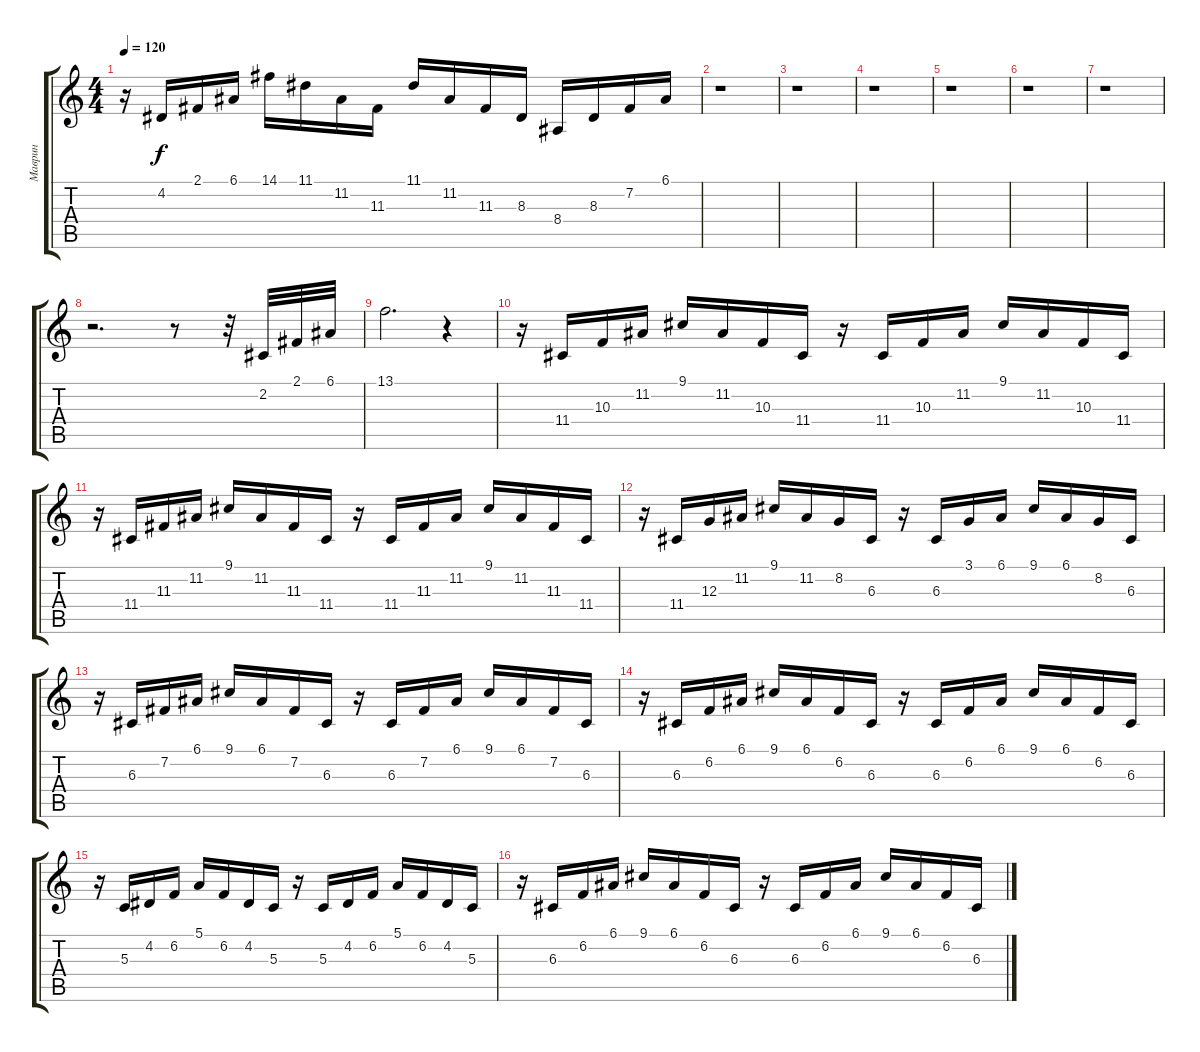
\track ("Маврин" "Маврин") {instrument lead1square}
\staff {score tabs}
\tuning (E4 B3 G3 D3 A2 E2) {hide}
\ts (4 4)
\tempo 120
\clef g2
\ks c
r.16{dy f} 4.2.16 2.1.16 6.1.16 14.1.16 11.1.16 11.2.16 11.3.16 11.1.16 11.2.16 11.3.16 8.3.16 8.4.16 8.3.16 7.2.16 6.1.16 |
r.1 |
r.1 |
r.1 |
r.1 |
r.1 |
r.1 |
r.2{d} r.8 r.32 2.2.32{instrument lead1square} 2.1.32 6.1.32 |
13.1.2{d} r.4 |
r.16 11.4.16 10.3.16 11.2.16 9.1.16 11.2.16 10.3.16 11.4.16 r.16 11.4.16 10.3.16 11.2.16 9.1.16 11.2.16 10.3.16 11.4.16 |
r.16 11.4.16 11.3.16 11.2.16 9.1.16 11.2.16 11.3.16 11.4.16 r.16 11.4.16 11.3.16 11.2.16 9.1.16 11.2.16 11.3.16 11.4.16 |
r.16 11.4.16 12.3.16 11.2.16 9.1.16 11.2.16 8.2.16 6.3.16 r.16 6.3.16 3.1.16 6.1.16 9.1.16 6.1.16 8.2.16 6.3.16 |
r.16 6.3.16 7.2.16 6.1.16 9.1.16 6.1.16 7.2.16 6.3.16 r.16 6.3.16 7.2.16 6.1.16 9.1.16 6.1.16 7.2.16 6.3.16 |
r.16 6.3.16 6.2.16 6.1.16 9.1.16 6.1.16 6.2.16 6.3.16 r.16 6.3.16 6.2.16 6.1.16 9.1.16 6.1.16 6.2.16 6.3.16 |
r.16 5.3.16 4.2.16 6.2.16 5.1.16 6.2.16 4.2.16 5.3.16 r.16 5.3.16 4.2.16 6.2.16 5.1.16 6.2.16 4.2.16 5.3.16 |
r.16 6.3.16 6.2.16 6.1.16 9.1.16 6.1.16 6.2.16 6.3.16 r.16 6.3.16 6.2.16 6.1.16 9.1.16 6.1.16 6.2.16 6.3.16
